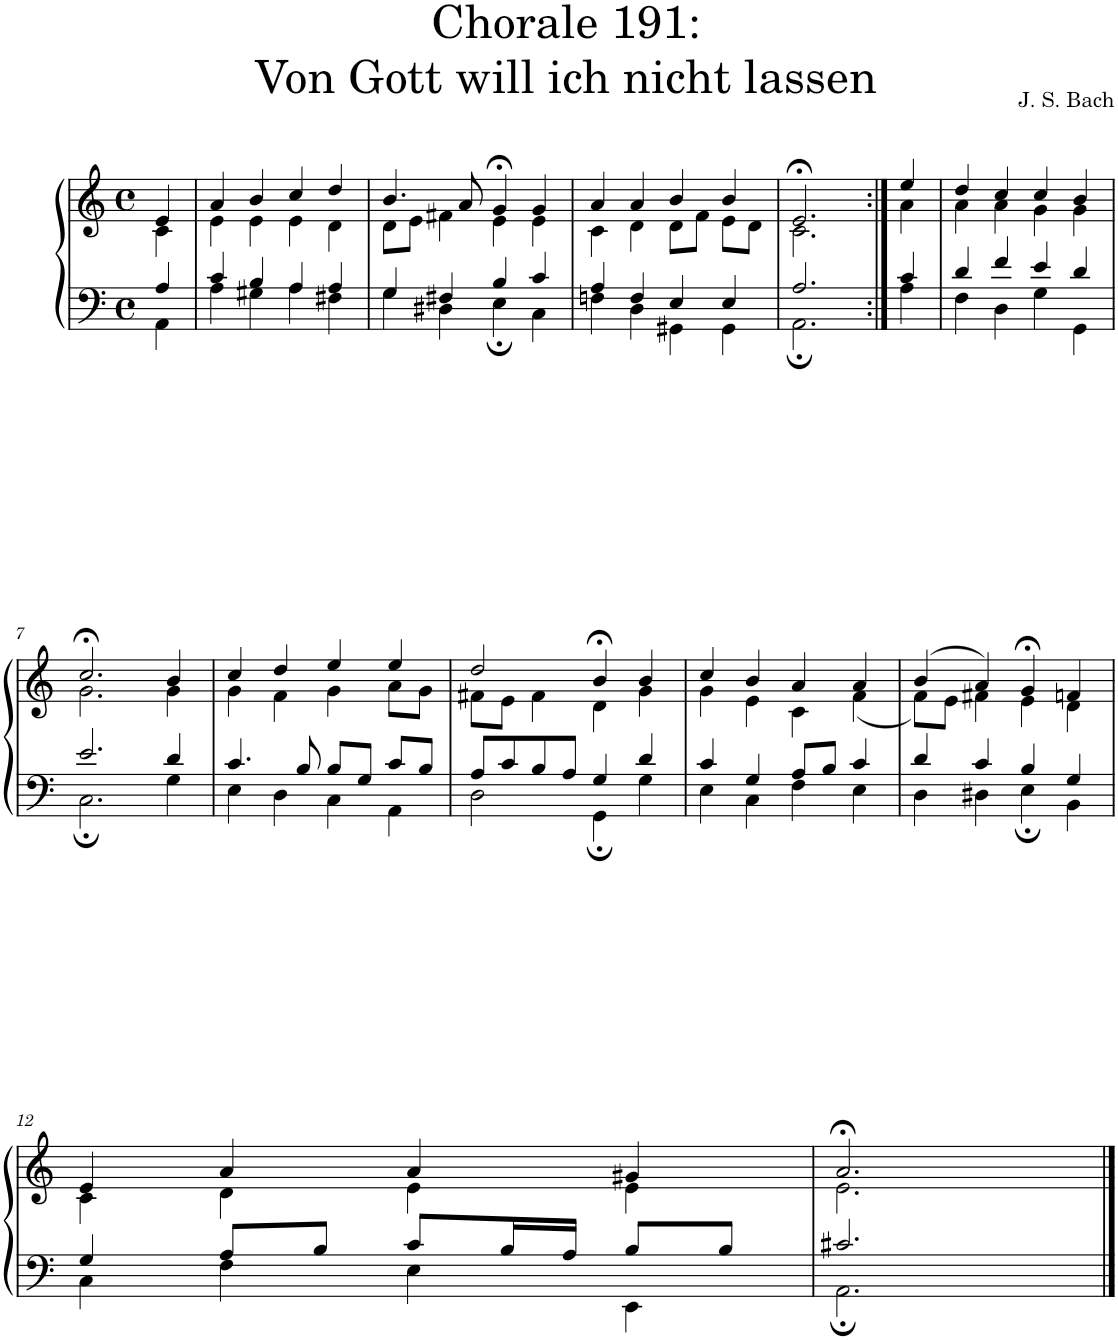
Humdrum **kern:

**kern	**kern
*part1	*part1
*staff2	*staff1
*I"S,A	*
*clefF4	*clefG2
*k[]	*k[]
*M4/4	*M4/4
*met(c)	*met(c)
=	=
*^	*^
4A/	4AA\	4e/	4c\
=1	=1	=1	=1
4c/	4A\	4a/	4e\
4B/	4G#X\	4b/	4e\
4A/	4A\	4cc/	4e\
4A/	4F#X\	4dd/	4d\
=2	=2	=2	=2
4G/	4G\	4.b/	8d\L
.	.	.	8e\J
4F#X/	4D#X\	.	4f#X\
.	.	8a/	.
4B/	4E;\	4g;</	4e\
4c/	4C\	4g/	4e\
=3	=3	=3	=3
4A/	4Fn\	4a/	4c\
4F/	4D\	4a/	4d\
4E/	4GG#X\	4b/	8d\L
.	.	.	8f\J
4E/	4GG#\	4b/	8e\L
.	.	.	8d\J
=980	=980	=980	=980
2.A/	2.AA;\	2.e;</	2.c\
=981:|!	=981:|!	=981:|!	=981:|!
4c/	4A\	4ee/	4a\
=6	=6	=6	=6
4d/	4F\	4dd/	4a\
4f/	4D\	4cc/	4a\
4e/	4G\	4cc/	4g\
4d/	4GG\	4b/	4g\
!!LO:LB:g=z	!!
=7	=7	=7	=7
2.e/	2.C;\	2.cc;</	2.g\
4d/	4G\	4b/	4g\
=8	=8	=8	=8
4.c/	4E\	4cc/	4g\
.	4D\	4dd/	4f\
8B/	.	.	.
8B/L	4C\	4ee/	4g\
8G/J	.	.	.
8c/L	4AA\	4ee/	8a\L
8B/J	.	.	8g\J
=9	=9	=9	=9
8A/L	2D\	2dd/	8f#X\L
8c/	.	.	8e\J
8B/	.	.	4f#\
8A/J	.	.	.
4G/	4GG;\	4b;</	4d\
4d/	4G\	4b/	4g\
=10	=10	=10	=10
4c/	4E\	4cc/	4g\
4G/	4C\	4b/	4e\
8A/L	4F\	4a/	4c\
8B/J	.	.	.
4c/	4E\	4a/	(<4f\
=11	=11	=11	=11
4d/	4D\	(>4b/	8f\L)
.	.	.	8e\J
4c/	4D#X\	4a/)	4f#X\
4B/	4E;\	4g;</	4e\
4G/	4BB\	4fn/	4d\
!!LO:LB:g=z	!!
=12	=12	=12	=12
4G/	4C\	4e/	4c\
8A/L	4F\	4a/	4d\
8B/J	.	.	.
8c/L	4E\	4a/	4e\
16B/L	.	.	.
16A/JJ	.	.	.
8B/L	4EE\	4g#X/	4e\
8B/J	.	.	.
=13	=13	=13	=13
2.c#X/	2.AA;\	2.a;</	2.e\
*v	*v	*	*
*	*v	*v
==	==
*-	*-
